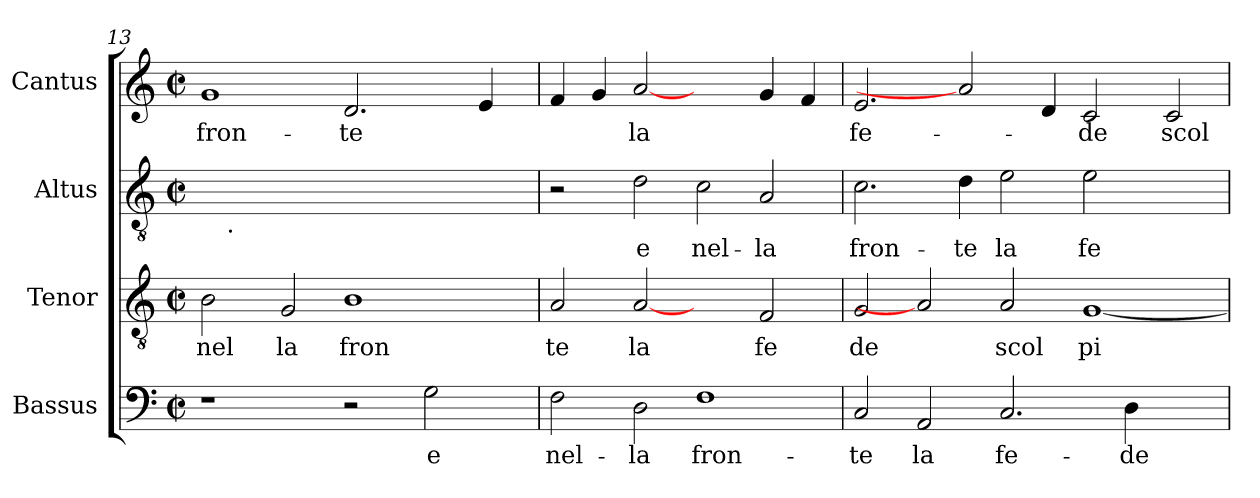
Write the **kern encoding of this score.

**kern	**text	**kern	**text	**kern	**text	**kern	**text
*part4	*part4	*part3	*part3	*part2	*part2	*part1	*part1
*staff4	*staff4	*staff3	*staff3	*staff2	*staff2	*staff1	*staff1
*I"Bassus	*	*I"Tenor	*	*I"Altus	*	*I"Cantus	*
*clefF4	*	*clefGv2	*	*clefGv2	*	*clefG2	*
*M2/2	*	*M2/2	*	*M2/2	*	*M2/2	*
*met(c|)	*	*met(c|)	*	*met(c|)	*	*met(c|)	*
=13	=13	=13	=13	=13	=13	=13	=13
!	!	!	!LO:LY:b:cj	!	!	!	!LO:LY:b:cj
1r	.	2B\	nel	16..ryy	.	1g	fron-
!	!	!	!	!LO:TX:b:t=.	!	!	!
.	.	.	.	1ryy	.	.	.
!	!	!	!LO:LY:b:cj	!	!	!	!
.	.	2G/	la	.	.	.	.
!	!	!	!LO:LY:b:cj	!	!	!	!LO:LY:b:cj
2r	.	1B	fron	.	.	2.d/	-te
.	.	.	.	2ryy	.	.	.
!	!LO:LY:b:cj	!	!	!	!	!	!
2G\	e	.	.	.	.	.	.
.	.	.	.	4ryy	.	.	.
.	.	.	.	.	.	4e/	.
.	.	.	.	8ryy	.	.	.
.	.	.	.	64ryy	.	.	.
=14	=14	=14	=14	=14	=14	=14	=14
!	!LO:LY:b:cj	!	!LO:LY:b:cj	!	!	!	!
2F\	nel-	2A/	te	2r	.	4f/	.
.	.	.	.	.	.	4g/	.
!	!LO:LY:b:cj	!	!LO:LY:b:cj	!	!LO:LY:b:cj	!	!LO:LY:b:cj
2D\	-la	[2A	la	2d\	e	[2a	la
!	!LO:LY:b:cj	!	!	!	!LO:LY:b:cj	!	!
1F	fron-	2ryy	.	2c\	nel-	2ryy	.
!	!	!	!LO:LY:b:cj	!	!LO:LY:b:cj	!	!
.	.	2F/	fe	2A/	-la	4g/	.
.	.	.	.	.	.	4f/	.
=15	=15	=15	=15	=15	=15	=15	=15
!	!LO:LY:b:cj	!	!LO:LY:b:cj	!	!LO:LY:b:cj	!	!LO:LY:b:cj
2C/	-te	2G/	de	2.c\	fron-	2.e/	fe-
!	!LO:LY:b:cj	!	!	!	!	!	!
2AA/	la	2A]	.	.	.	.	.
!	!	!	!	!	!LO:LY:b:cj	!	!
.	.	.	.	4d\	-te	2a]	.
!	!LO:LY:b:cj	!	!LO:LY:b:cj	!	!LO:LY:b:cj	!	!
2.C/	fe-	2A/	scol	2e\	la	.	.
.	.	.	.	.	.	4d/	.
!	!	!	!LO:LY:b:cj	!	!LO:LY:b:cj	!	!LO:LY:b:cj
.	.	[<1G	pi	2e\	fe-	2c/	-de
!	!LO:LY:b:cj	!	!	!	!	!	!
4D\	-de	.	.	.	.	.	.
!	!	!	!	!	!	!	!LO:LY:b:cj
2ryy	.	.	.	2ryy	.	2c/	scol-
=	=	=	=	=	=	=	=
*-	*-	*-	*-	*-	*-	*-	*-
